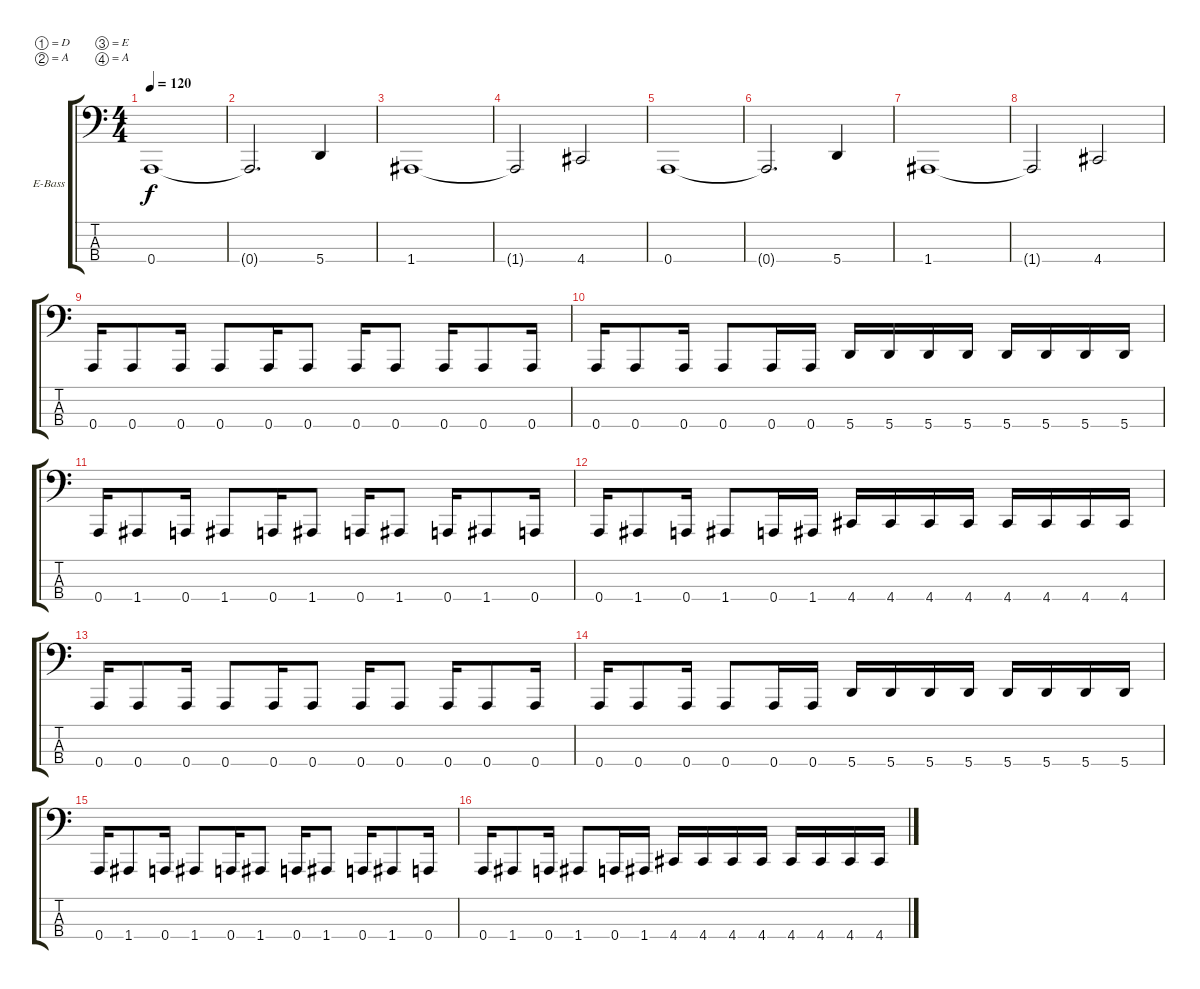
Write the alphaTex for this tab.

\defaultSystemsLayout 4
\bracketExtendMode groupsimilarinstruments
\firstSystemTrackNameOrientation horizontal
\otherSystemsTrackNameOrientation horizontal
\track ("Electric Bass" "E-Bass") {instrument electricbassfinger}
\staff {score tabs}
\tuning (D2 A1 E1 A0)
\ts (4 4)
\tempo 120
\clef f4
\scale
0.333333
\ks c
0.4.1{dy f} |
\scale
0.333333 0.4{t}.2{d} 5.4.4 |
\scale
0.333333 1.4.1 |
\scale
0.333333 1.4{t}.2 4.4.2 |
\scale
0.333333 0.4.1 |
\scale
0.333333 0.4{t}.2{d} 5.4.4 |
\scale
0.333333 1.4.1 |
\scale
0.333333 1.4{t}.2 4.4.2 |
\scale
0.333333 0.4.16 0.4.8 0.4.16 0.4.8 0.4.16 0.4.8 0.4.16 0.4.8 0.4.16 0.4.8 0.4.16 |
\scale
0.333333 0.4.16 0.4.8 0.4.16 0.4.8 0.4.16 0.4.16 5.4.16 5.4.16 5.4.16 5.4.16 5.4.16 5.4.16 5.4.16 5.4.16 |
\scale
0.333333 0.4.16 1.4.8 0.4.16 1.4.8 0.4.16 1.4.8 0.4.16 1.4.8 0.4.16 1.4.8 0.4.16 |
\scale
0.333333 0.4.16 1.4.8 0.4.16 1.4.8 0.4.16 1.4.16 4.4.16 4.4.16 4.4.16 4.4.16 4.4.16 4.4.16 4.4.16 4.4.16 |
\scale
0.333333 0.4.16 0.4.8 0.4.16 0.4.8 0.4.16 0.4.8 0.4.16 0.4.8 0.4.16 0.4.8 0.4.16 |
\scale
0.333333 0.4.16 0.4.8 0.4.16 0.4.8 0.4.16 0.4.16 5.4.16 5.4.16 5.4.16 5.4.16 5.4.16 5.4.16 5.4.16 5.4.16 |
\scale
0.333333 0.4.16 1.4.8 0.4.16 1.4.8 0.4.16 1.4.8 0.4.16 1.4.8 0.4.16 1.4.8 0.4.16 |
\scale
0.333333 0.4.16 1.4.8 0.4.16 1.4.8 0.4.16 1.4.16 4.4.16 4.4.16 4.4.16 4.4.16 4.4.16 4.4.16 4.4.16 4.4.16
